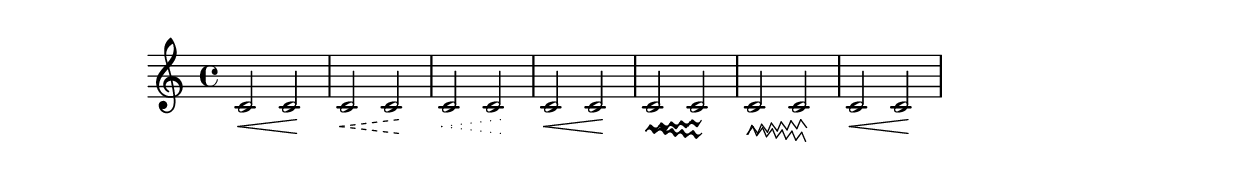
%% Do not edit this file; it is automatically
%% generated from LSR http://lsr.dsi.unimi.it
%% This file is in the public domain.
\version "2.12.2"

\header {
  lsrtags = "expressive-marks, tweaks-and-overrides"

%% Translation of GIT committish: a874fda3641c9e02f61be5c41b215b8304b8ed00
  texidoces = "
Los reguladores pueden imprimirse en uno cualquiera de los estilos de
@code{line-interface}: discontinuo, punteado, línea, trino o zig-zag.

"
  doctitlees = "Reguladores con distintos estilos de línea"



  texidoc = "
Hairpins can take any style from @code{line-interface} - dashed-line,
dotted-line, line, trill or zigzag.

"
  doctitle = "Hairpins with different line styles"
} % begin verbatim

\relative c' {
  c2\< c\!
  \override Hairpin #'style = #'dashed-line
  c2\< c\!
  \override Hairpin #'style = #'dotted-line
  c2\< c\!
  \override Hairpin #'style = #'line
  c2\< c\!
  \override Hairpin #'style = #'trill
  c2\< c\!
  \override Hairpin #'style = #'zigzag
  c2\< c\!
  \revert Hairpin #'style
  c2\< c\!
}

